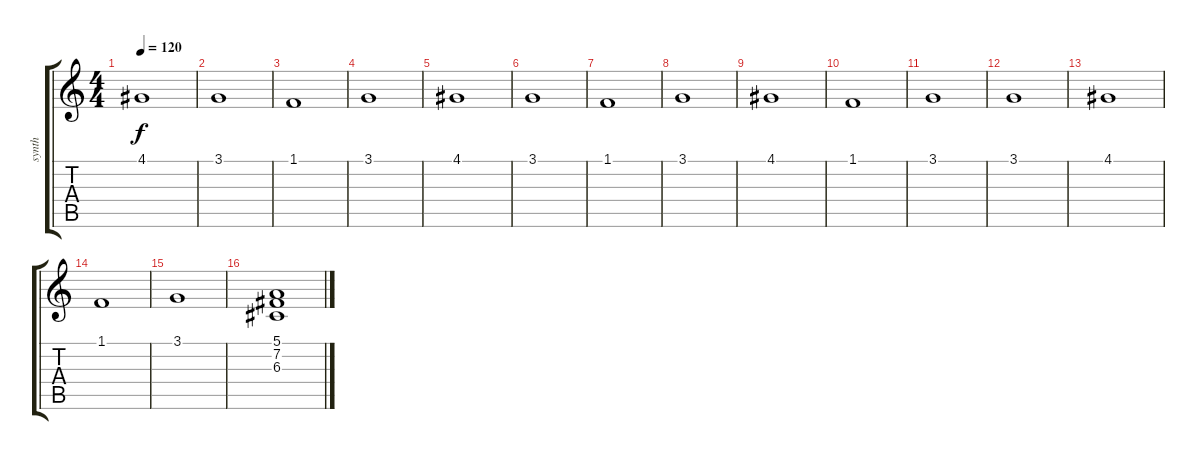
\track ("synth" "synth") {instrument pad7halo}
\staff {score tabs}
\tuning (E4 B3 G3 D3 A2 E2) {hide}
\ts (4 4)
\tempo 120
\clef g2
\ks c
4.1.1{dy f} |
3.1.1 |
1.1.1 |
3.1.1 |
4.1.1 |
3.1.1 |
1.1.1 |
3.1.1 |
4.1.1 |
1.1.1 |
3.1.1 |
3.1.1 |
4.1.1 |
1.1.1 |
3.1.1 |
(5.1 7.2 6.3).1
